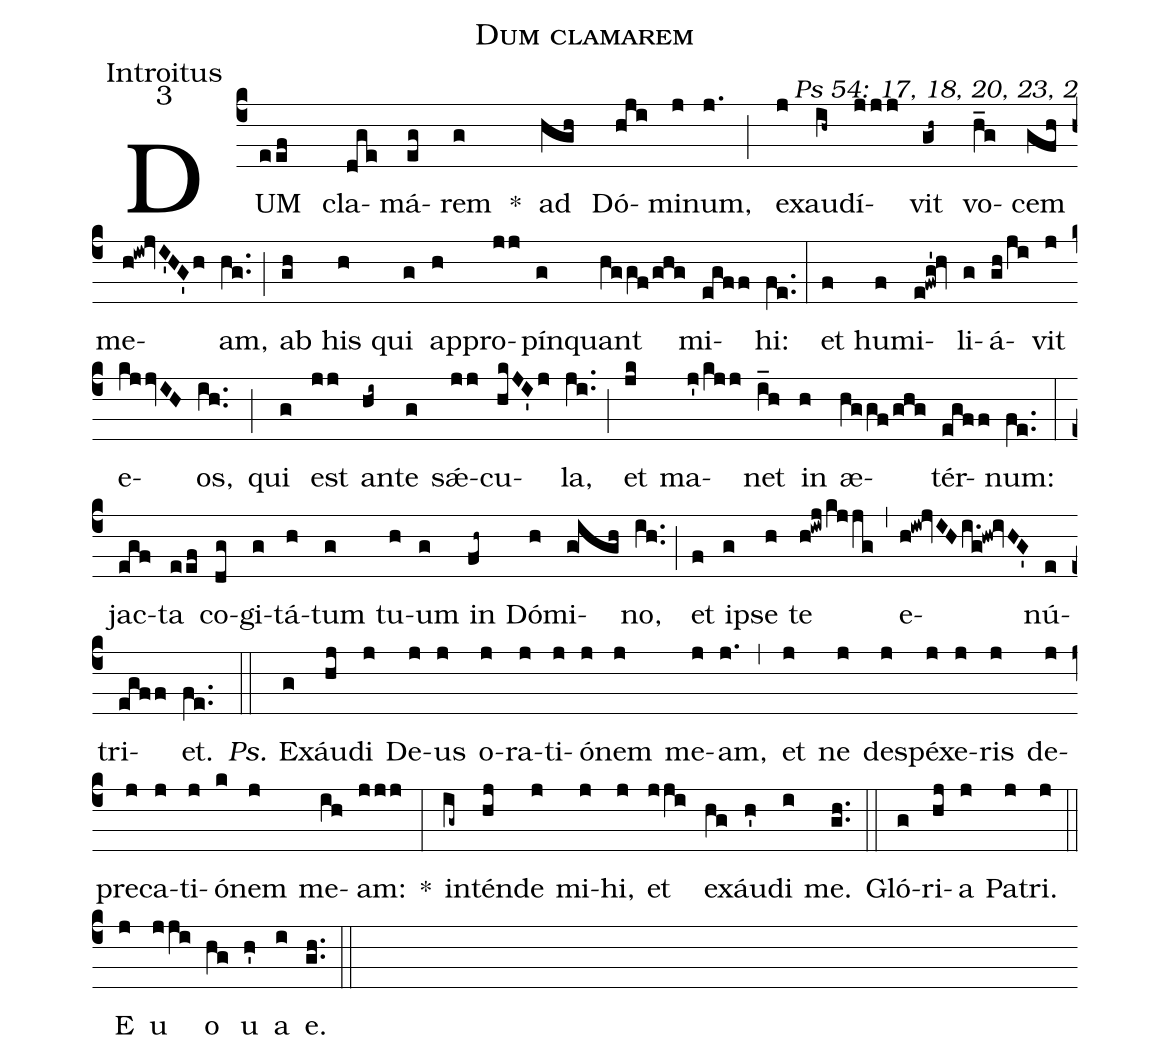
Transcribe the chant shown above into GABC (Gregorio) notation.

name: Dum clamarem;
office-part: Introitus;
mode: 3;
commentary: Ps 54: 17, 18, 20, 23, 2;
%%
(c4) DUM(eef) cla(dge)má(eg)rem(g) *() ad(hgh) Dó(hji)mi(j)num,(j.) (;) ex(j)au(ih~)dí(jjj)vit(gh~) vo(h_g)cem(gfh) me(h!iw!jvI'HG'h)am,(hg..) (;) ab(gh) his(h) qui(g) ap(h)pro(jj)pín(g)quant(hggf/ghg) mi(egff)hi:(fe..) (:)
et(f) hu(f)mi(e!fwg'!hv)li(g)á(gh/ji)vit(j) e(kjjvIH)os,(ih..) (;) qui(g) est(jj) an(hi~)te(g) sǽ(jj)cu(hkJI'j)la,(ji..) (;) et(jk) ma(j'/kjj)net(i_h) in(h) æ(hggf/ghg)tér(egff)num:(fe..) (:)
jac(egf)ta(eef) co(dg)gi(g)tá(h)tum(g) tu(h)um(g) in(fh~) Dó(h)mi(g!igh)no,(ih..) (;) et(f) ip(g)se(h) te(h!iwj/kjjg) (,) e(h!iw!jvIHi.g!hw!ivHG')nú(e)tri(egff)et.(fe..) (::)
<i>Ps.</i> Ex(g)áu(hj)di(j) De(j)us(j) o(j)ra(j)ti(j)ó(j)nem(j) me(j)am,(j.) (,) et(j) ne(j) de(j)spé(j)xe(j)ris(j) de(j)pre(j)ca(j)ti(j)ó(k)nem(j) me(ih)am:(jjj) *(:)
in(ig~)tén(hj)de(j) mi(j)hi,(j) et(jji) ex(hg)áu(h')di(i) me.(gh..) (::)
Gló(g)ri(hj)a(j) Pa(j)tri.(j) (::)
<eu>E(j) u(jji) o(hg) u(h') a(i) e.</eu>(gh..) (::)
